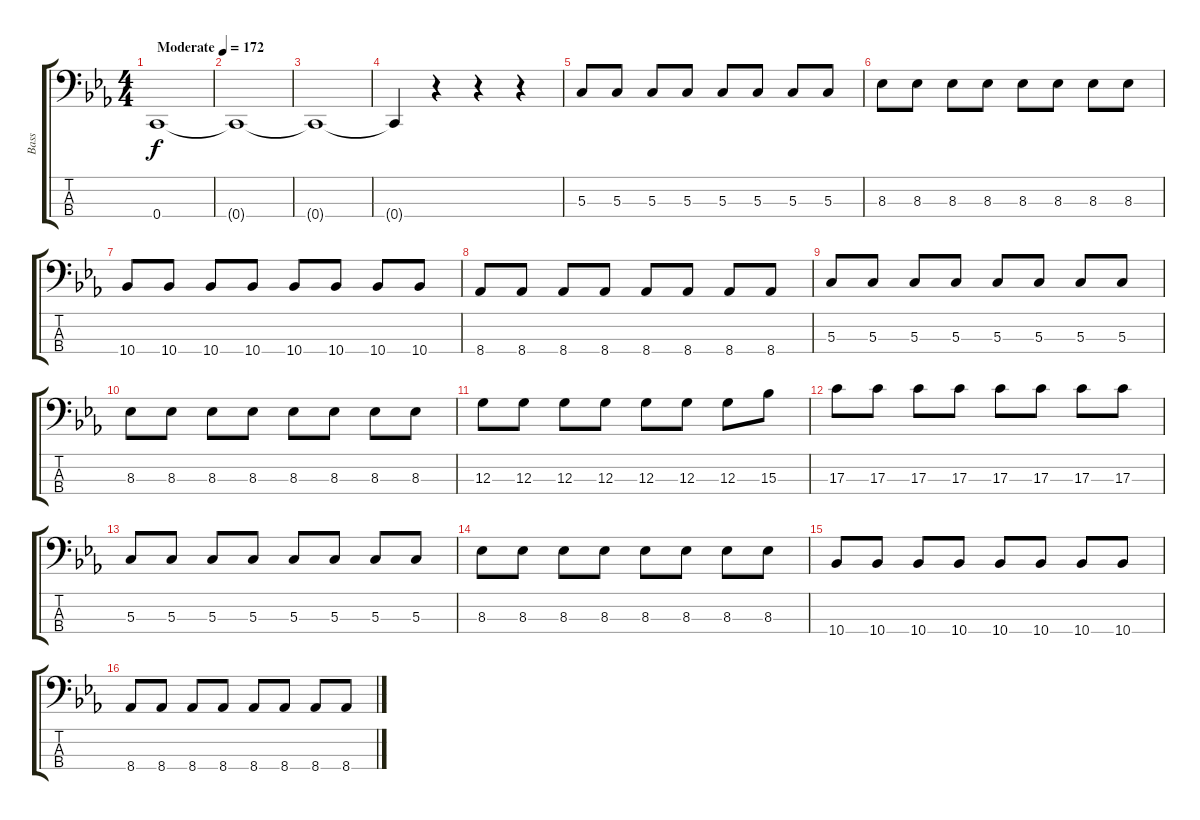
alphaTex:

\track ("Bass" "Bass") {instrument electricbassfinger}
\staff {score tabs}
\tuning (F2 C2 G1 C1) {hide}
\ts (4 4)
\tempo (172 "Moderate")
\clef f4
\ks cminor
0.4.1{dy f instrument electricbassfinger} |
0.4{t}.1 |
0.4{t}.1 |
0.4{t}.4 r.4 r.4 r.4 |
5.3.8 5.3.8 5.3.8 5.3.8 5.3.8 5.3.8 5.3.8 5.3.8 |
8.3.8 8.3.8 8.3.8 8.3.8 8.3.8 8.3.8 8.3.8 8.3.8 |
10.4.8 10.4.8 10.4.8 10.4.8 10.4.8 10.4.8 10.4.8 10.4.8 |
8.4.8 8.4.8 8.4.8 8.4.8 8.4.8 8.4.8 8.4.8 8.4.8 |
5.3.8 5.3.8 5.3.8 5.3.8 5.3.8 5.3.8 5.3.8 5.3.8 |
8.3.8 8.3.8 8.3.8 8.3.8 8.3.8 8.3.8 8.3.8 8.3.8 |
12.3.8 12.3.8 12.3.8 12.3.8 12.3.8 12.3.8 12.3.8 15.3.8 |
17.3.8 17.3.8 17.3.8 17.3.8 17.3.8 17.3.8 17.3.8 17.3.8 |
5.3.8 5.3.8 5.3.8 5.3.8 5.3.8 5.3.8 5.3.8 5.3.8 |
8.3.8 8.3.8 8.3.8 8.3.8 8.3.8 8.3.8 8.3.8 8.3.8 |
10.4.8 10.4.8 10.4.8 10.4.8 10.4.8 10.4.8 10.4.8 10.4.8 |
8.4.8 8.4.8 8.4.8 8.4.8 8.4.8 8.4.8 8.4.8 8.4.8
